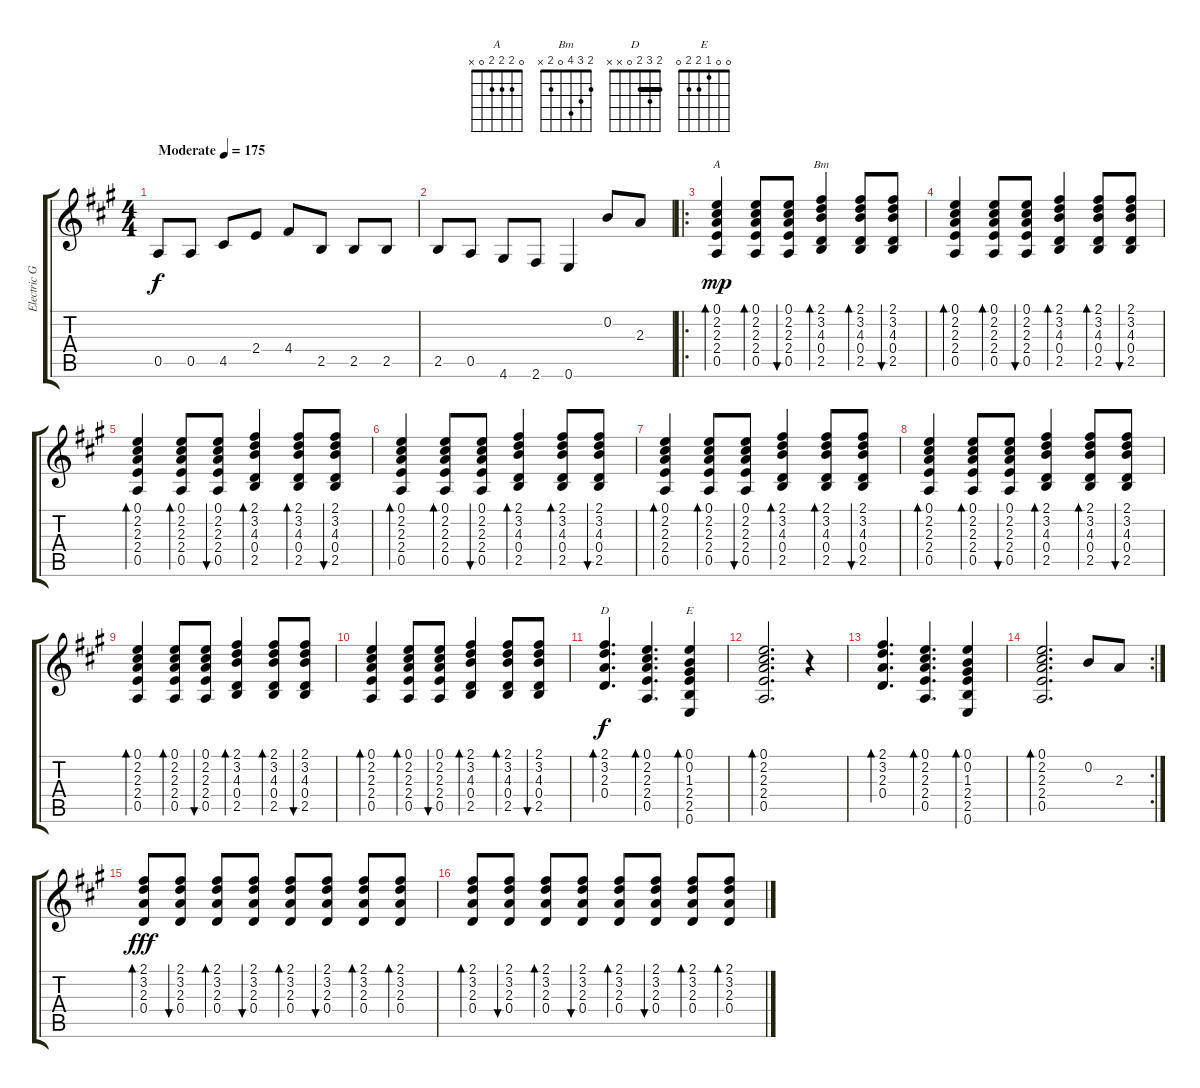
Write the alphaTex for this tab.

\track ("Electric Guitar" "Electric G") {instrument electricguitarclean}
\staff {score tabs}
\tuning (E4 B3 G3 D3 A2 E2) {hide}
\chord ("A" 0 2 2 2 0 x)
\chord ("Bm" 2 3 4 0 2 x)
\chord ("D" 2 3 2 0 x x) {barre 2}
\chord ("E" 0 0 1 2 2 0)
\ts (4 4)
\tempo (175 "Moderate")
\clef g2
\ks a
0.5.8{dy f instrument electricguitarclean} 0.5.8 4.5.8 2.4.8 4.4.8 2.5.8 2.5.8 2.5.8 |
2.5.8 0.5.8 4.6.8 2.6.8 0.6.4 0.2.8 2.3.8 |
\ro
(0.1 2.2 2.3 2.4 0.5).4{bd 240 ch "A" dy mp} (0.1 2.2 2.3 2.4 0.5).8{bd 240} (0.1 2.2 2.3 2.4 0.5).8{bu 60} (2.1 3.2 4.3 0.4 2.5).4{bd 240 ch "Bm"} (2.1 3.2 4.3 0.4 2.5).8{bd 240} (2.1 3.2 4.3 0.4 2.5).8{bu 60} |
(0.1 2.2 2.3 2.4 0.5).4{bd 240} (0.1 2.2 2.3 2.4 0.5).8{bd 240} (0.1 2.2 2.3 2.4 0.5).8{bu 60} (2.1 3.2 4.3 0.4 2.5).4{bd 240} (2.1 3.2 4.3 0.4 2.5).8{bd 240} (2.1 3.2 4.3 0.4 2.5).8{bu 60} |
(0.1 2.2 2.3 2.4 0.5).4{bd 240} (0.1 2.2 2.3 2.4 0.5).8{bd 240} (0.1 2.2 2.3 2.4 0.5).8{bu 60} (2.1 3.2 4.3 0.4 2.5).4{bd 240} (2.1 3.2 4.3 0.4 2.5).8{bd 240} (2.1 3.2 4.3 0.4 2.5).8{bu 60} |
(0.1 2.2 2.3 2.4 0.5).4{bd 240} (0.1 2.2 2.3 2.4 0.5).8{bd 240} (0.1 2.2 2.3 2.4 0.5).8{bu 60} (2.1 3.2 4.3 0.4 2.5).4{bd 240} (2.1 3.2 4.3 0.4 2.5).8{bd 240} (2.1 3.2 4.3 0.4 2.5).8{bu 60} |
(0.1 2.2 2.3 2.4 0.5).4{bd 240} (0.1 2.2 2.3 2.4 0.5).8{bd 240} (0.1 2.2 2.3 2.4 0.5).8{bu 60} (2.1 3.2 4.3 0.4 2.5).4{bd 240} (2.1 3.2 4.3 0.4 2.5).8{bd 240} (2.1 3.2 4.3 0.4 2.5).8{bu 60} |
(0.1 2.2 2.3 2.4 0.5).4{bd 240} (0.1 2.2 2.3 2.4 0.5).8{bd 240} (0.1 2.2 2.3 2.4 0.5).8{bu 60} (2.1 3.2 4.3 0.4 2.5).4{bd 240} (2.1 3.2 4.3 0.4 2.5).8{bd 240} (2.1 3.2 4.3 0.4 2.5).8{bu 60} |
(0.1 2.2 2.3 2.4 0.5).4{bd 240} (0.1 2.2 2.3 2.4 0.5).8{bd 240} (0.1 2.2 2.3 2.4 0.5).8{bu 60} (2.1 3.2 4.3 0.4 2.5).4{bd 240} (2.1 3.2 4.3 0.4 2.5).8{bd 240} (2.1 3.2 4.3 0.4 2.5).8{bu 60} |
(0.1 2.2 2.3 2.4 0.5).4{bd 240} (0.1 2.2 2.3 2.4 0.5).8{bd 240} (0.1 2.2 2.3 2.4 0.5).8{bu 60} (2.1 3.2 4.3 0.4 2.5).4{bd 240} (2.1 3.2 4.3 0.4 2.5).8{bd 240} (2.1 3.2 4.3 0.4 2.5).8{bu 60} |
(2.1 3.2 2.3 0.4).4{d bd 240 ch "D" dy f} (0.1 2.2 2.3 2.4 0.5).4{d bd 240} (0.1 0.2 1.3 2.4 2.5 0.6).4{bd 240 ch "E"} |
(0.1 2.2 2.3 2.4 0.5).2{d bd 480} r.4 |
(2.1 3.2 2.3 0.4).4{d bd 240} (0.1 2.2 2.3 2.4 0.5).4{d bd 240} (0.1 0.2 1.3 2.4 2.5 0.6).4{bd 240} |
\rc 2
(0.1 2.2 2.3 2.4 0.5).2{d bd 480} 0.2.8 2.3.8 |
(2.1 3.2 2.3 0.4).8{bd 480 dy fff} (2.1 3.2 2.3 0.4).8{bu 480} (2.1 3.2 2.3 0.4).8{bd 480} (2.1 3.2 2.3 0.4).8{bu 480} (2.1 3.2 2.3 0.4).8{bd 480} (2.1 3.2 2.3 0.4).8{bu 480} (2.1 3.2 2.3 0.4).8{bd 480} (2.1 3.2 2.3 0.4).8{bd 120} |
(2.1 3.2 2.3 0.4).8{bd 480} (2.1 3.2 2.3 0.4).8{bu 480} (2.1 3.2 2.3 0.4).8{bd 480} (2.1 3.2 2.3 0.4).8{bu 480} (2.1 3.2 2.3 0.4).8{bd 480} (2.1 3.2 2.3 0.4).8{bu 480} (2.1 3.2 2.3 0.4).8{bd 480} (2.1 3.2 2.3 0.4).8{bd 120}
